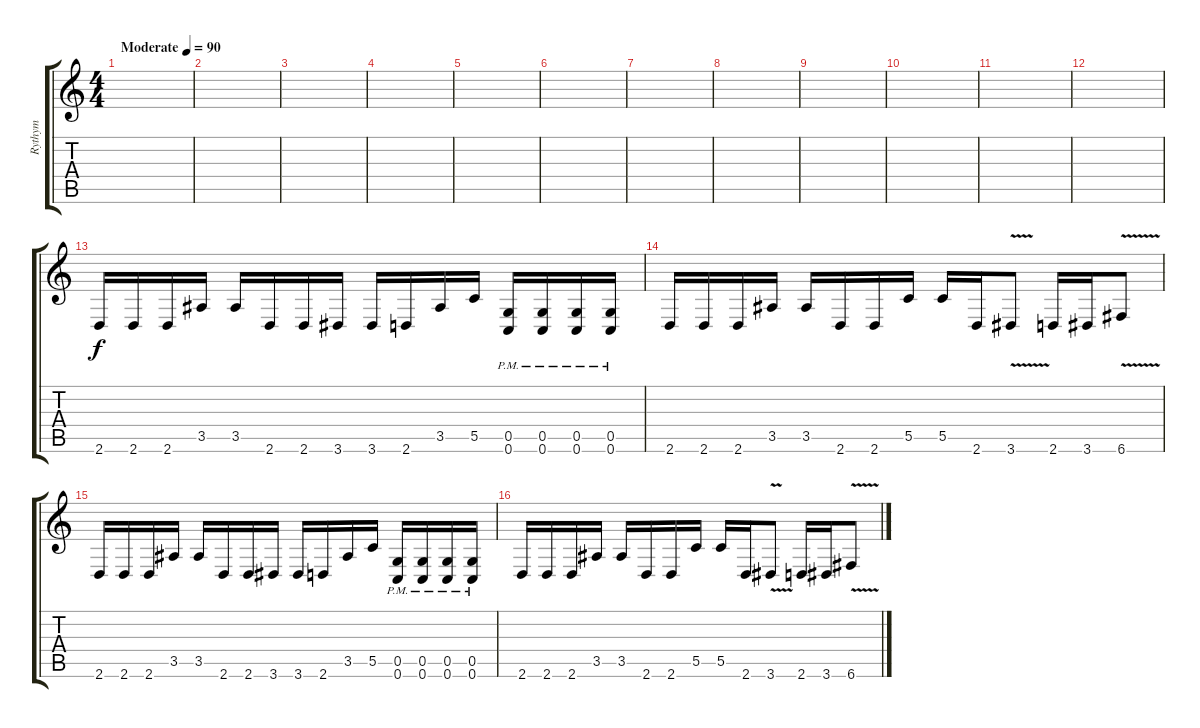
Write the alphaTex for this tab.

\track ("Rythym" "Rythym") {instrument distortionguitar}
\staff {score tabs}
\tuning (D4 A3 F3 C3 G2 C2) {hide}
\ts (4 4)
\tempo (90 "Moderate")
\clef g2
\ks c
|
|
|
|
|
|
|
|
|
|
|
|
2.6.16 2.6.16 2.6.16 3.5.16 3.5.16 2.6.16 2.6.16 3.6.16 3.6.16 2.6.16 3.5.16 5.5.16 (0.5{pm} 0.6{pm}).16 (0.5{pm} 0.6{pm}).16 (0.5{pm} 0.6{pm}).16 (0.5{pm} 0.6{pm}).16 |
2.6.16 2.6.16 2.6.16 3.5.16 3.5.16 2.6.16 2.6.16 5.5.16 5.5.16 2.6.16 3.6{v}.8 2.6.16 3.6.16 6.6{v}.8 |
2.6.16 2.6.16 2.6.16 3.5.16 3.5.16 2.6.16 2.6.16 3.6.16 3.6.16 2.6.16 3.5.16 5.5.16 (0.5{pm} 0.6{pm}).16 (0.5{pm} 0.6{pm}).16 (0.5{pm} 0.6{pm}).16 (0.5{pm} 0.6{pm}).16 |
2.6.16 2.6.16 2.6.16 3.5.16 3.5.16 2.6.16 2.6.16 5.5.16 5.5.16 2.6.16 3.6{v}.8 2.6.16 3.6.16 6.6{v}.8
